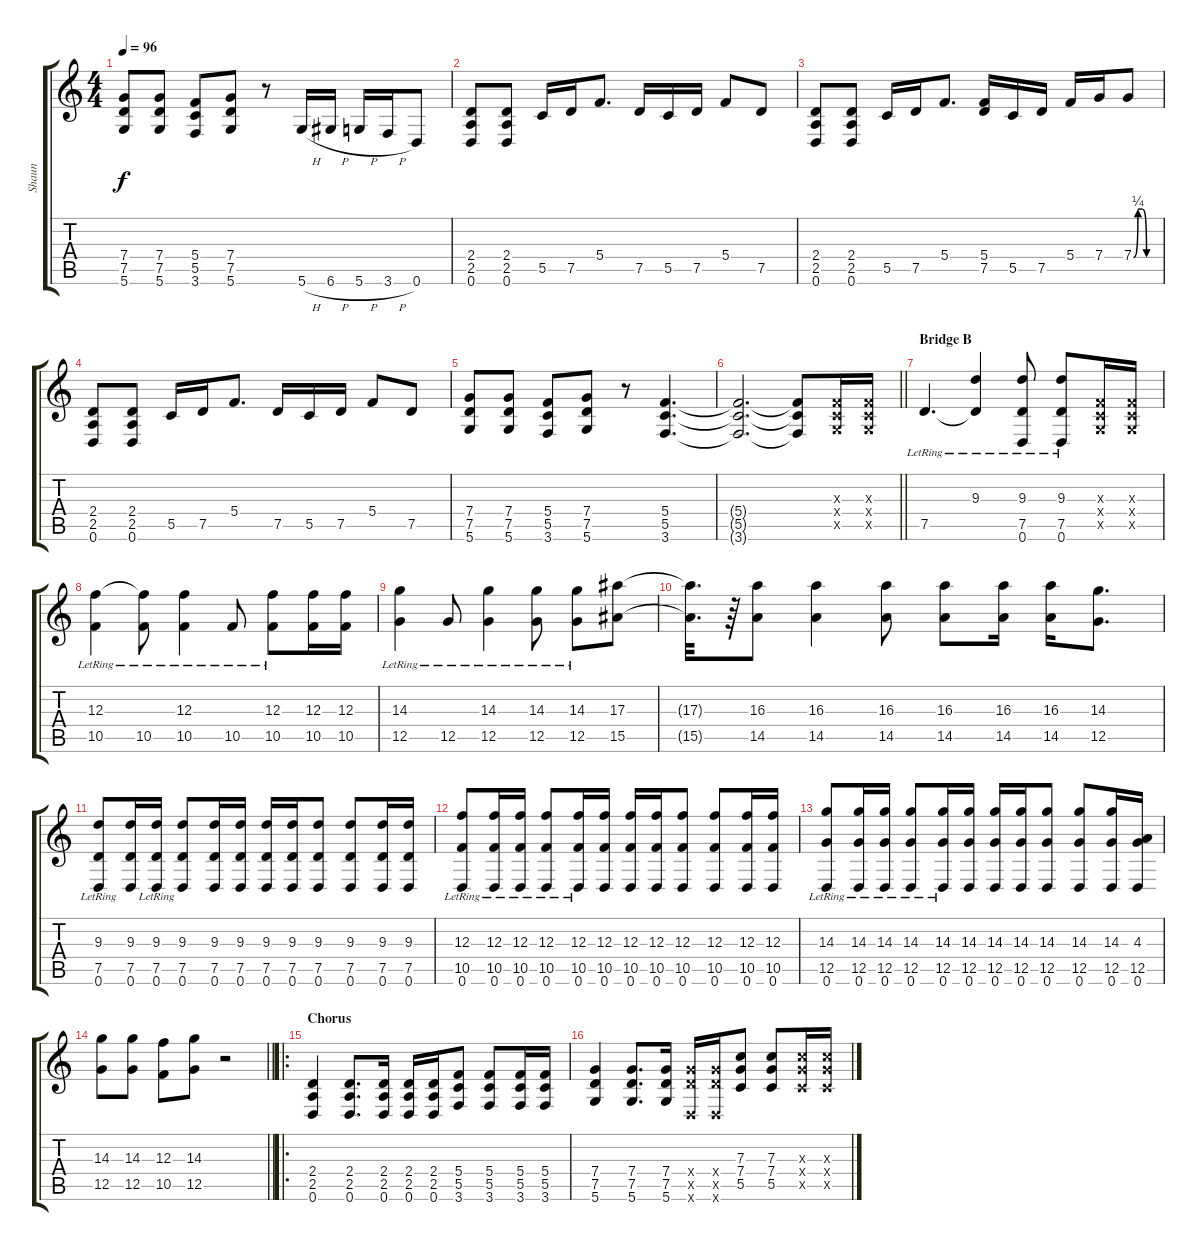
\track ("Shaun" "Shaun") {instrument electricguitarclean}
\staff {score tabs}
\tuning (D4 A3 F3 C3 G2 D2) {hide}
\ts (4 4)
\tempo 96
\clef g2
\ks c
(7.4 7.5 5.6).8{dy f} (7.4 7.5 5.6).8 (5.4 5.5 3.6).8 (7.4 7.5 5.6).8 r.8 5.6{h}.16 6.6{h}.16 5.6{h}.16 3.6{h}.16 0.6.8 |
(2.4 2.5 0.6).8 (2.4 2.5 0.6).8 5.5.16 7.5.16 5.4.8{d} 7.5.16 5.5.16 7.5.16 5.4.8 7.5.8 |
(2.4 2.5 0.6).8 (2.4 2.5 0.6).8 5.5.16 7.5.16 5.4.8{d} (5.4 7.5).16 5.5.16 7.5.16 5.4.16 7.4.16 7.4{be (custom 0 0 10 1 20 1 30 0 60 0)}.8 |
(2.4 2.5 0.6).8 (2.4 2.5 0.6).8 5.5.16 7.5.16 5.4.8{d} 7.5.16 5.5.16 7.5.16 5.4.8 7.5.8 |
(7.4 7.5 5.6).8 (7.4 7.5 5.6).8 (5.4 5.5 3.6).8 (7.4 7.5 5.6).8 r.8 (5.4 5.5 3.6).4{d} |
\barLineRight lightlight
(5.4{t} 5.5{t} 3.6{t}).2{d} (5.4{t} 5.5{t} 3.6{t}).8 (0.3{x} 0.4{x} 0.5{x}).16 (0.3{x} 0.4{x} 0.5{x}).16 |
\section ("" "Bridge B")
7.5{lr}.4{d} (9.3{lr} 7.5{t}).4 (9.3{lr} 7.5{lr} 0.6{lr}).8 (9.3{lr} 7.5{lr} 0.6{lr}).8 (0.3{x} 0.4{x} 0.5{x}).16 (0.3{x} 0.4{x} 0.5{x}).16 |
(12.3{lr} 10.5{lr}).4 (12.3{t} 10.5{lr}).8 (12.3{lr} 10.5{lr}).4 10.5{lr}.8 (12.3{lr} 10.5{lr}).8 (12.3 10.5).16 (12.3 10.5).16 |
(14.3{lr} 12.5{lr}).4 12.5{lr}.8 (14.3{lr} 12.5{lr}).4 (14.3 12.5{lr}).8 (14.3{lr} 12.5{lr}).8 (17.3 15.5).8 |
(17.3{t} 15.5{t}).32{d} r.64 (16.3 14.5).8 (16.3 14.5).4 (16.3 14.5).8 (16.3 14.5).8 (16.3 14.5).16 (16.3 14.5).16 (14.3 12.5).8{d} |
(9.3{lr} 7.5{lr} 0.6).8 (9.3 7.5 0.6).16 (9.3 7.5{lr} 0.6).16 (9.3 7.5 0.6).8 (9.3 7.5 0.6).16 (9.3 7.5 0.6).16 (9.3 7.5 0.6).16 (9.3 7.5 0.6).16 (9.3 7.5 0.6).8 (9.3 7.5 0.6).8 (9.3 7.5 0.6).16 (9.3 7.5 0.6).16 |
(12.3{lr} 10.5{lr} 0.6).8 (12.3 10.5{lr} 0.6).16 (12.3{lr} 10.5{lr} 0.6).16 (12.3 10.5{lr} 0.6).8 (12.3{lr} 10.5{lr} 0.6).16 (12.3 10.5 0.6).16 (12.3 10.5 0.6).16 (12.3 10.5 0.6).16 (12.3 10.5 0.6).8 (12.3 10.5 0.6).8 (12.3 10.5 0.6).16 (12.3 10.5 0.6).16 |
(14.3{lr} 12.5{lr} 0.6).8 (14.3 12.5{lr} 0.6).16 (14.3{lr} 12.5{lr} 0.6).16 (14.3 12.5{lr} 0.6).8 (14.3{lr} 12.5{lr} 0.6).16 (14.3 12.5 0.6).16 (14.3 12.5 0.6).16 (14.3 12.5 0.6).16 (14.3 12.5 0.6).8 (14.3 12.5 0.6).8 (14.3 12.5 0.6).16 (4.3 12.5 0.6).16 |
\barLineRight lightlight
(14.3 12.5).8 (14.3 12.5).8 (12.3 10.5).8 (14.3 12.5).8 r.2 |
\ro
\section ("" "Chorus")
(2.4 2.5 0.6).4 (2.4 2.5 0.6).8{d} (2.4 2.5 0.6).16 (2.4 2.5 0.6).16 (2.4 2.5 0.6).16 (5.4 5.5 3.6).8 (5.4 5.5 3.6).8 (5.4 5.5 3.6).16 (5.4 5.5 3.6).16 |
(7.4 7.5 5.6).4 (7.4 7.5 5.6).8{d} (7.4 7.5 5.6).16 (7.4{x} 7.5{x} 0.6{x}).16 (7.4{x} 7.5{x} 0.6{x}).16 (7.3 7.4 5.5).8 (7.3 7.4 5.5).8 (7.3{x} 7.4{x} 5.5{x}).16 (7.3{x} 7.4{x} 5.5{x}).16
